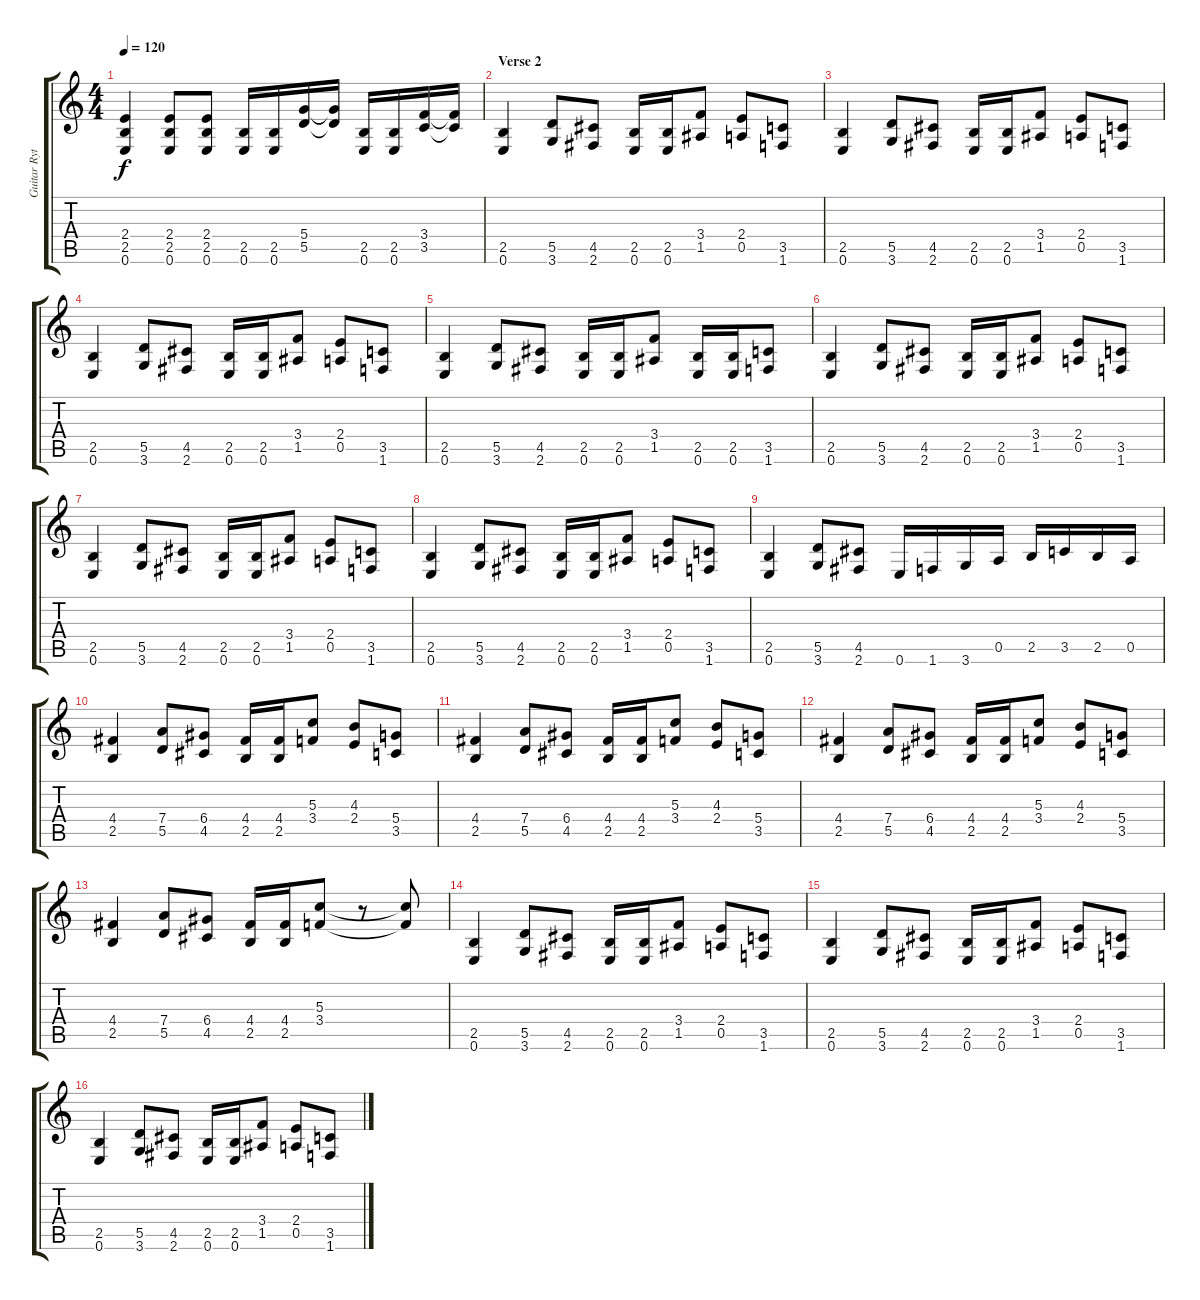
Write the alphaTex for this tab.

\track ("Guitar Rythm" "Guitar Ryt") {instrument overdrivenguitar}
\staff {score tabs}
\tuning (E4 B3 G3 D3 A2 E2) {hide}
\ts (4 4)
\tempo 120
\clef g2
\ks c
(2.4 2.5 0.6).4{dy f} (2.4 2.5 0.6).8 (2.4 2.5 0.6).8 (2.5 0.6).16 (2.5 0.6).16 (5.4 5.5).16 (5.4{t} 5.5{t}).16 (2.5 0.6).16 (2.5 0.6).16 (3.4 3.5).16 (3.4{t} 3.5{t}).16 |
\section ("" "Verse 2")
(2.5 0.6).4 (5.5 3.6).8 (4.5 2.6).8 (2.5 0.6).16 (2.5 0.6).16 (3.4 1.5).8 (2.4 0.5).8 (3.5 1.6).8 |
(2.5 0.6).4 (5.5 3.6).8 (4.5 2.6).8 (2.5 0.6).16 (2.5 0.6).16 (3.4 1.5).8 (2.4 0.5).8 (3.5 1.6).8 |
(2.5 0.6).4 (5.5 3.6).8 (4.5 2.6).8 (2.5 0.6).16 (2.5 0.6).16 (3.4 1.5).8 (2.4 0.5).8 (3.5 1.6).8 |
(2.5 0.6).4 (5.5 3.6).8 (4.5 2.6).8 (2.5 0.6).16 (2.5 0.6).16 (3.4 1.5).8 (2.5 0.6).16 (2.5 0.6).16 (3.5 1.6).8 |
(2.5 0.6).4 (5.5 3.6).8 (4.5 2.6).8 (2.5 0.6).16 (2.5 0.6).16 (3.4 1.5).8 (2.4 0.5).8 (3.5 1.6).8 |
(2.5 0.6).4 (5.5 3.6).8 (4.5 2.6).8 (2.5 0.6).16 (2.5 0.6).16 (3.4 1.5).8 (2.4 0.5).8 (3.5 1.6).8 |
(2.5 0.6).4 (5.5 3.6).8 (4.5 2.6).8 (2.5 0.6).16 (2.5 0.6).16 (3.4 1.5).8 (2.4 0.5).8 (3.5 1.6).8 |
(2.5 0.6).4 (5.5 3.6).8 (4.5 2.6).8 0.6.16 1.6.16 3.6.16 0.5.16 2.5.16 3.5.16 2.5.16 0.5.16 |
(4.4 2.5).4 (7.4 5.5).8 (6.4 4.5).8 (4.4 2.5).16 (4.4 2.5).16 (5.3 3.4).8 (4.3 2.4).8 (5.4 3.5).8 |
(4.4 2.5).4 (7.4 5.5).8 (6.4 4.5).8 (4.4 2.5).16 (4.4 2.5).16 (5.3 3.4).8 (4.3 2.4).8 (5.4 3.5).8 |
(4.4 2.5).4 (7.4 5.5).8 (6.4 4.5).8 (4.4 2.5).16 (4.4 2.5).16 (5.3 3.4).8 (4.3 2.4).8 (5.4 3.5).8 |
(4.4 2.5).4 (7.4 5.5).8 (6.4 4.5).8 (4.4 2.5).16 (4.4 2.5).16 (5.3 3.4).8 r.8 (5.3{t} 3.4{t}).8 |
(2.5 0.6).4 (5.5 3.6).8 (4.5 2.6).8 (2.5 0.6).16 (2.5 0.6).16 (3.4 1.5).8 (2.4 0.5).8 (3.5 1.6).8 |
(2.5 0.6).4 (5.5 3.6).8 (4.5 2.6).8 (2.5 0.6).16 (2.5 0.6).16 (3.4 1.5).8 (2.4 0.5).8 (3.5 1.6).8 |
(2.5 0.6).4 (5.5 3.6).8 (4.5 2.6).8 (2.5 0.6).16 (2.5 0.6).16 (3.4 1.5).8 (2.4 0.5).8 (3.5 1.6).8
